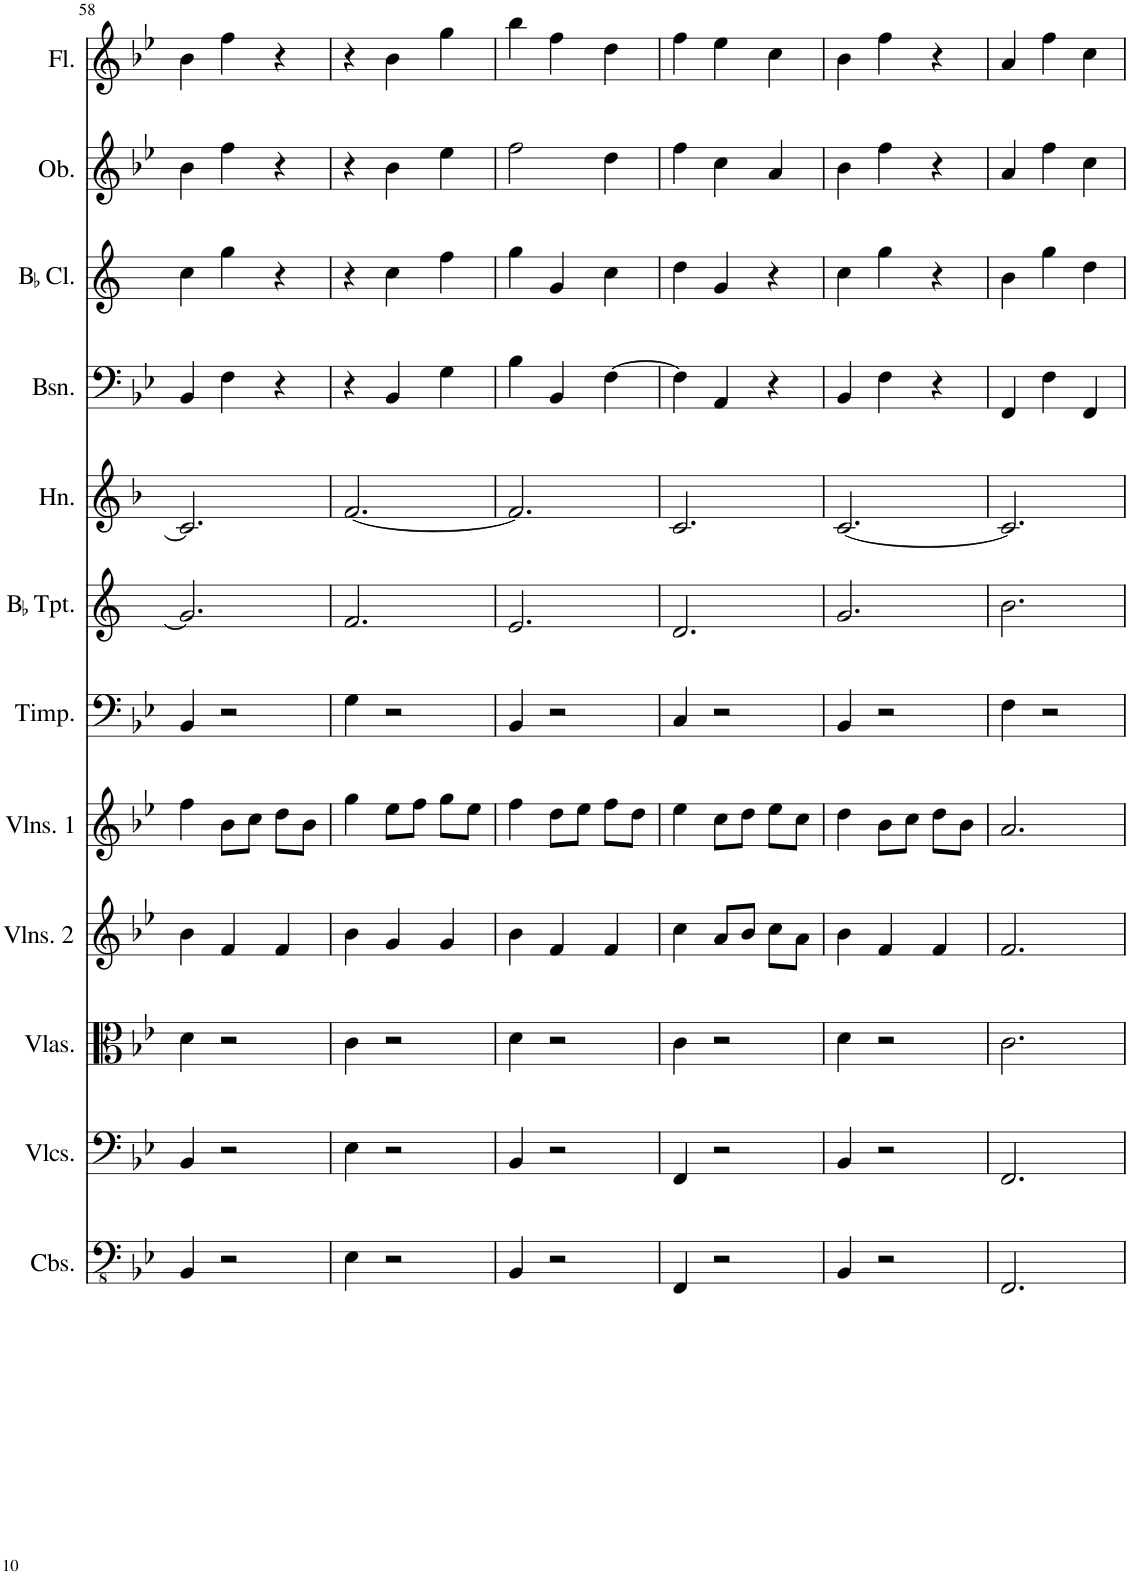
**kern	**kern	**kern	**kern	**kern	**kern	**kern	**kern	**kern	**kern	**kern	**kern
*part12	*part11	*part10	*part9	*part8	*part7	*part6	*part5	*part4	*part3	*part2	*part1
*staff12	*staff11	*staff10	*staff9	*staff8	*staff7	*staff6	*staff5	*staff4	*staff3	*staff2	*staff1
*I"Contrabasses	*I"Violoncellos	*I"Violas	*I"Violins 2	*I"Violins 1	*I"Timpani	*I"BaccidentalFlat Trumpet	*I"Horn	*I"Bassoon	*I"BaccidentalFlat Clarinet	*I"Oboe	*I"Flute
*I'Cbs.	*I'Vlcs.	*I'Vlas.	*I'Vlns. 2	*I'Vlns. 1	*I'Timp.	*I'BaccidentalFlat Tpt.	*I'Hn.	*I'Bsn.	*I'BaccidentalFlat Cl.	*I'Ob.	*I'Fl.
!!LO:PB:g=z
*clefFv4	*clefF4	*clefC3	*clefG2	*clefG2	*clefF4	*clefG2	*clefG2	*clefF4	*clefG2	*clefG2	*clefG2
*	*	*	*	*	*	*Trd1c2	*Trd4c7	*	*Trd1c2	*	*
*k[b-e-]	*k[b-e-]	*k[b-e-]	*k[b-e-]	*k[b-e-]	*k[b-e-]	*k[]	*k[b-]	*k[b-e-]	*k[]	*k[b-e-]	*k[b-e-]
*M3/4	*M3/4	*M3/4	*M3/4	*M3/4	*M3/4	*M3/4	*M3/4	*M3/4	*M3/4	*M3/4	*M3/4
=58	=58	=58	=58	=58	=58	=58	=58	=58	=58	=58	=58
4BBB-/	4BB-/	4d\	4b-\	4ff\	4BB-/	2.g/]	2.c/]	4BB-/	4cc\	4b-\	4b-\
2r	2r	2r	4f/	8b-\L	2r	.	.	4F\	4gg\	4ff\	4ff\
.	.	.	.	8cc\J	.	.	.	.	.	.	.
.	.	.	4f/	8dd\L	.	.	.	4r	4r	4r	4r
.	.	.	.	8b-\J	.	.	.	.	.	.	.
=59	=59	=59	=59	=59	=59	=59	=59	=59	=59	=59	=59
4EE-\	4E-\	4c\	4b-\	4gg\	4G\	2.f/	[2.f/	4r	4r	4r	4r
2r	2r	2r	4g/	8ee-\L	2r	.	.	4BB-/	4cc\	4b-\	4b-\
.	.	.	.	8ff\J	.	.	.	.	.	.	.
.	.	.	4g/	8gg\L	.	.	.	4G\	4ff\	4ee-\	4gg\
.	.	.	.	8ee-\J	.	.	.	.	.	.	.
=60	=60	=60	=60	=60	=60	=60	=60	=60	=60	=60	=60
4BBB-/	4BB-/	4d\	4b-\	4ff\	4BB-/	2.e/	2.f/]	4B-\	4gg\	2ff\	4bb-\
2r	2r	2r	4f/	8dd\L	2r	.	.	4BB-/	4g/	.	4ff\
.	.	.	.	8ee-\J	.	.	.	.	.	.	.
.	.	.	4f/	8ff\L	.	.	.	[4F\	4cc\	4dd\	4dd\
.	.	.	.	8dd\J	.	.	.	.	.	.	.
=61	=61	=61	=61	=61	=61	=61	=61	=61	=61	=61	=61
4FFF/	4FF/	4c\	4cc\	4ee-\	4C/	2.d/	2.c/	4F\]	4dd\	4ff\	4ff\
2r	2r	2r	8a/L	8cc\L	2r	.	.	4AA/	4g/	4cc\	4ee-\
.	.	.	8b-/J	8dd\J	.	.	.	.	.	.	.
.	.	.	8cc\L	8ee-\L	.	.	.	4r	4r	4a/	4cc\
.	.	.	8a\J	8cc\J	.	.	.	.	.	.	.
=62	=62	=62	=62	=62	=62	=62	=62	=62	=62	=62	=62
4BBB-/	4BB-/	4d\	4b-\	4dd\	4BB-/	2.g/	[2.c/	4BB-/	4cc\	4b-\	4b-\
2r	2r	2r	4f/	8b-\L	2r	.	.	4F\	4gg\	4ff\	4ff\
.	.	.	.	8cc\J	.	.	.	.	.	.	.
.	.	.	4f/	8dd\L	.	.	.	4r	4r	4r	4r
.	.	.	.	8b-\J	.	.	.	.	.	.	.
=63	=63	=63	=63	=63	=63	=63	=63	=63	=63	=63	=63
2.FFF/	2.FF/	2.c\	2.f/	2.a/	4F\	2.b\	2.c/]	4FF/	4b\	4a/	4a/
.	.	.	.	.	2r	.	.	4F\	4gg\	4ff\	4ff\
.	.	.	.	.	.	.	.	4FF/	4dd\	4cc\	4cc\
=	=	=	=	=	=	=	=	=	=	=	=
*-	*-	*-	*-	*-	*-	*-	*-	*-	*-	*-	*-
